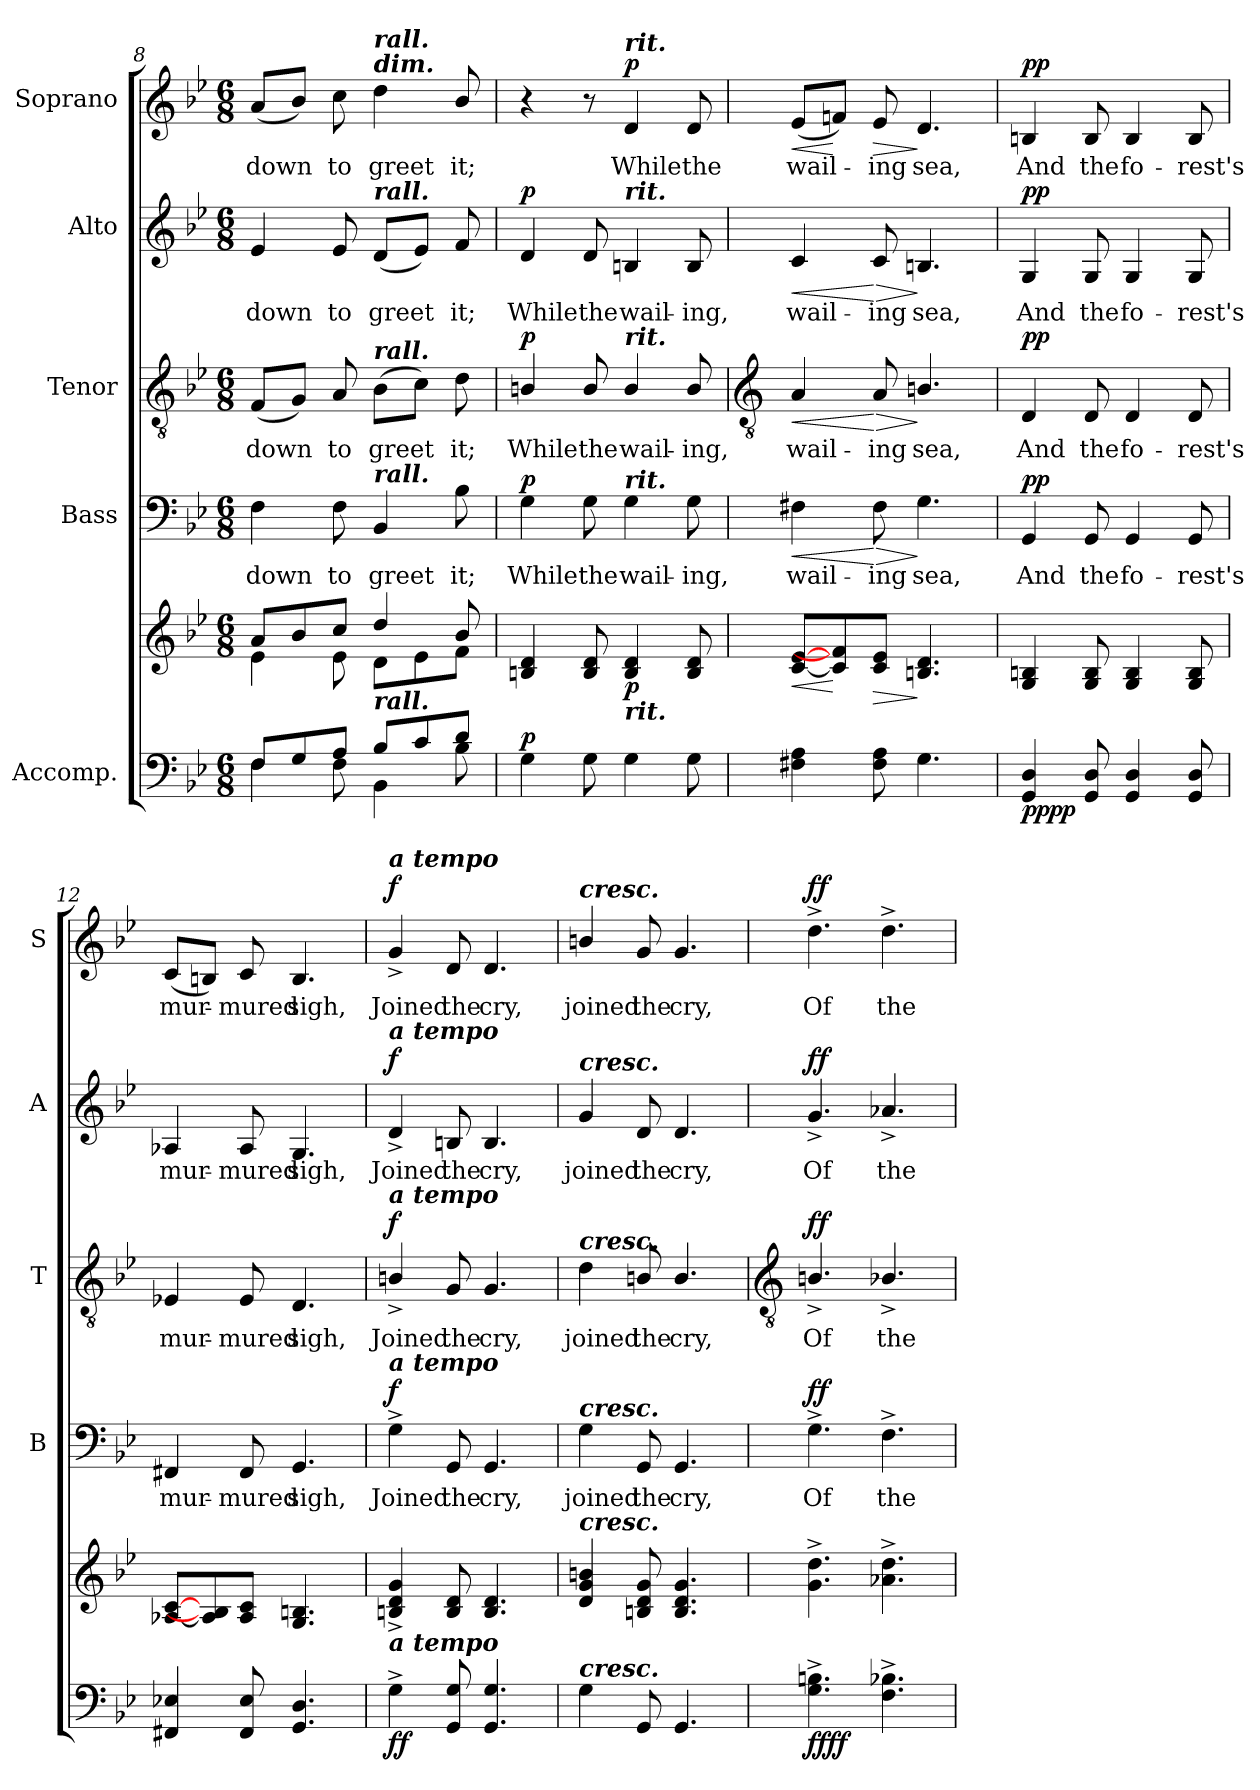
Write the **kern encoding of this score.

**kern	**kern	**dynam	**kern	**text	**dynam	**kern	**text	**dynam	**kern	**text	**dynam	**kern	**text	**dynam
*part5	*part5	*part5	*part4	*part4	*part4	*part3	*part3	*part3	*part2	*part2	*part2	*part1	*part1	*part1
*staff6	*staff5	*staff5/6	*staff4	*staff4	*staff4	*staff3	*staff3	*staff3	*staff2	*staff2	*staff2	*staff1	*staff1	*staff1
*I"Accomp.	*	*	*I"Bass	*	*	*I"Tenor	*	*	*I"Alto	*	*	*I"Soprano	*	*
*	*	*	*I'B	*	*	*I'T	*	*	*I'A	*	*	*I'S	*	*
*clefF4	*clefG2	*	*clefF4	*	*	*clefGv2	*	*	*clefG2	*	*	*clefG2	*	*
*k[b-e-]	*k[b-e-]	*	*k[b-e-]	*	*	*k[b-e-]	*	*	*k[b-e-]	*	*	*k[b-e-]	*	*
*B-:	*B-:	*	*B-:	*	*	*B-:	*	*	*B-:	*	*	*B-:	*	*
*M6/8	*M6/8	*	*M6/8	*	*	*M6/8	*	*	*M6/8	*	*	*M6/8	*	*
=8	=8	=8	=8	=8	=8	=8	=8	=8	=8	=8	=8	=8	=8	=8
*^	*^	*	*	*	*	*	*	*	*	*	*	*	*	*
!	!	!	!	!	!	!LO:LY:b	!	!	!LO:LY:b	!	!	!LO:LY:b	!	!	!LO:LY:b	!
8F/L	4F\	8a/L	4e-\	.	4F	down	.	(<8FL	down	.	4e-	down	.	(<8aL	down	.
8G/	.	8b-/	.	.	.	.	.	8GJ)	.	.	.	.	.	8b-J)	.	.
!	!	!	!	!	!	!LO:LY:b	!	!	!LO:LY:b	!	!	!LO:LY:b	!	!	!LO:LY:b	!
8A/J	8F\	8cc/J	8e-\	.	8F	to	.	8A	to	.	8e-	to	.	8cc	to	.
!	!	!	!	!	!	!	!	!	!	!	!	!	!	!LO:TX:a:Bi:t=dim.	!	!
!	!	!	!	!	!	!	!	!	!	!	!	!	!	!LO:TX:a:Bi:t=rall.	!	!
!	!	!	!	!	!	!	!	!	!	!	!LO:TX:a:Bi:t=rall.	!	!	!	!	!
!	!	!	!	!	!	!	!	!LO:TX:a:Bi:t=rall.	!	!	!	!	!	!	!	!
!	!	!	!	!	!LO:TX:a:Bi:t=rall.	!	!	!	!	!	!	!	!	!	!	!
!LO:TX:a:Bi:t=rall.	!	!	!	!	!	!	!	!	!	!	!	!	!	!	!	!
!	!	!	!	!	!	!LO:LY:b	!	!	!LO:LY:b	!	!	!LO:LY:b	!	!	!LO:LY:b	!
8B-/L	4BB-\	4dd/	8d\L	.	4BB-	greet	.	(>8B-L	greet	.	(<8dL	greet	.	4dd	greet	.
8c/	.	.	8e-\	.	.	.	.	8cJ)	.	.	8e-J)	.	.	.	.	.
!	!	!	!	!	!	!LO:LY:b	!	!	!LO:LY:b	!	!	!LO:LY:b	!	!	!LO:LY:b	!
8d/J	8B-\	8b-/	8f\J	.	8B-	it;	.	8d	it;	.	8f	it;	.	8b-/	it;	.
=9	=9	=9	=9	=9	=9	=9	=9	=9	=9	=9	=9	=9	=9	=9	=9	=9
!	!	!	!	!LO:DY:a=2	!	!LO:LY:b	!LO:DY:b	!	!LO:LY:b	!LO:DY:b	!	!LO:LY:b	!LO:DY:b	!	!	!
*v	*v	*	*	*	*	*	*	*	*	*	*	*	*	*	*	*
*	*v	*v	*	*	*	*	*	*	*	*	*	*	*	*	*
4G\	4Bn 4d	p	4G	While	p	4Bn/	While	p	4d	While	p	4r	.	.
!	!	!	!	!LO:LY:b	!	!	!LO:LY:b	!	!	!LO:LY:b	!	!	!	!
8G\	8B 8d	.	8G	the	.	8B/	the	.	8d	the	.	8r	.	.
!	!	!	!	!	!	!	!	!	!	!	!	!LO:TX:a:Bi:t=rit.	!	!
!	!	!	!	!	!	!	!	!	!LO:TX:a:Bi:t=rit.	!	!	!	!	!
!	!	!	!	!	!	!LO:TX:a:Bi:t=rit.	!	!	!	!	!	!	!	!
!	!	!	!LO:TX:a:Bi:t=rit.	!	!	!	!	!	!	!	!	!	!	!
!	!LO:TX:b:Bi:t=rit.	!	!	!	!	!	!	!	!	!	!	!	!	!
!	!	!LO:DY:b	!	!LO:LY:b	!	!	!LO:LY:b	!	!	!LO:LY:b	!	!	!LO:LY:b	!LO:DY:b
4G\	4B 4d	p	4G	wail-	.	4B/	wail-	.	4Bn	wail-	.	4d	While	p
!	!	!	!	!LO:LY:b	!	!	!LO:LY:b	!	!	!LO:LY:b	!	!	!LO:LY:b	!
8G\	8B 8d	.	8G	-ing,	.	8B/	-ing,	.	8B	-ing,	.	8d	the	.
!!LO:LB:g=z
=10	=10	=10	=10	=10	=10	=10	=10	=10	=10	=10	=10	=10	=10	=10
*	*	*	*	*	*	*clefGv2	*	*	*	*	*	*	*	*
!	!	!LO:HP:b	!	!LO:LY:b	!LO:HP:b	!	!LO:LY:b	!LO:HP:b	!	!LO:LY:b	!LO:HP:b	!	!LO:LY:b	!LO:HP:b
4F#X 4A	[8c [8e-L	<	4F#X	wail-	<	4A	wail-	<	4c	wail-	<	(<8e-L	wail-	<
.	8c] 8fn]	[	.	.	.	.	.	.	.	.	.	8fnJ)	.	[
!	!	!LO:HP:b	!	!LO:LY:b	!LO:HP:n=1:b	!	!LO:LY:b	!LO:HP:n=1:b	!	!LO:LY:b	!LO:HP:n=1:b	!	!LO:LY:b	!LO:HP:b
8F# 8A	8c 8e-J	>	8F#	-ing	[ >	8A	-ing	[ >	8c	-ing	[ >	8e-	ing	>
!	!	!	!	!LO:LY:b	!	!	!LO:LY:b	!	!	!LO:LY:b	!	!	!LO:LY:b	!
4.G	4.Bn 4.d	]	4.G	sea,	]	4.Bn/	sea,	]	4.Bn	sea,	]	4.d	sea,	]
=11	=11	=11	=11	=11	=11	=11	=11	=11	=11	=11	=11	=11	=11	=11
!	!	!LO:DY:b=2	!	!LO:LY:b	!	!	!LO:LY:b	!	!	!LO:LY:b	!	!	!LO:LY:b	!
!	!	!LO:DY:n=1:b	!	!	!LO:DY:b	!	!	!LO:DY:b	!	!	!LO:DY:b	!	!	!LO:DY:b
4GG/ 4D/	4G 4Bn	pp pp	4GG	And	pp	4D	And	pp	4G	And	pp	4Bn	And	pp
!	!	!	!	!LO:LY:b	!	!	!LO:LY:b	!	!	!LO:LY:b	!	!	!LO:LY:b	!
8GG/ 8D/	8G 8B	.	8GG	the	.	8D	the	.	8G	the	.	8B	the	.
!	!	!	!	!LO:LY:b	!	!	!LO:LY:b	!	!	!LO:LY:b	!	!	!LO:LY:b	!
4GG/ 4D/	4G 4B	.	4GG	fo-	.	4D	fo-	.	4G	fo-	.	4B	fo-	.
!	!	!	!	!LO:LY:b	!	!	!LO:LY:b	!	!	!LO:LY:b	!	!	!LO:LY:b	!
8GG/ 8D/	8G 8B	.	8GG	-rest's	.	8D	-rest's	.	8G	-rest's	.	8B	-rest's	.
=12	=12	=12	=12	=12	=12	=12	=12	=12	=12	=12	=12	=12	=12	=12
!	!	!	!	!LO:LY:b	!	!	!LO:LY:b	!	!	!LO:LY:b	!	!	!LO:LY:b	!
4FF#X/ 4E-X/	[8A-X [8cL	.	4FF#X	mur-	.	4E-X	mur-	.	4A-X	mur-	.	(<8cL	mur-	.
.	8A-] 8B]	.	.	.	.	.	.	.	.	.	.	8BnJ)	.	.
!	!	!	!	!LO:LY:b	!	!	!LO:LY:b	!	!	!LO:LY:b	!	!	!LO:LY:b	!
8FF#/ 8E-/	8A- 8cJ	.	8FF#	-mured	.	8E-	-mured	.	8A-	-mured	.	8c	mured	.
!	!	!	!	!LO:LY:b	!	!	!LO:LY:b	!	!	!LO:LY:b	!	!	!LO:LY:b	!
4.GG/ 4.D/	4.G 4.B	.	4.GG	sigh,	.	4.D	sigh,	.	4.G	sigh,	.	4.B	sigh,	.
=13	=13	=13	=13	=13	=13	=13	=13	=13	=13	=13	=13	=13	=13	=13
!	!	!	!	!	!	!	!	!	!	!	!	!LO:TX:a:Bi:t=a tempo	!	!
!	!	!	!	!	!	!	!	!	!LO:TX:a:Bi:t=a tempo	!	!	!	!	!
!	!	!	!	!	!	!LO:TX:a:Bi:t=a tempo	!	!	!	!	!	!	!	!
!	!	!	!LO:TX:a:Bi:t=a tempo	!	!	!	!	!	!	!	!	!	!	!
!LO:TX:a:Bi:t=a tempo	!	!	!	!	!	!	!	!	!	!	!	!	!	!
!	!	!LO:DY:b=2	!	!LO:LY:b	!	!	!LO:LY:b	!	!	!LO:LY:b	!	!	!LO:LY:b	!
!	!	!LO:DY:n=1:b	!	!	!LO:DY:b	!	!	!LO:DY:b	!	!	!LO:DY:b	!	!	!LO:DY:b
4G^	4Bn^ 4d^ 4g^	f f	4G^	Joined	f	4Bn^/	Joined	f	4d^	Joined	f	4g^	Joined	f
!	!	!	!	!LO:LY:b	!	!	!LO:LY:b	!	!	!LO:LY:b	!	!	!LO:LY:b	!
8GG 8G	8B 8d	.	8GG	the	.	8G	the	.	8Bn	the	.	8d	the	.
!	!	!	!	!LO:LY:b	!	!	!LO:LY:b	!	!	!LO:LY:b	!	!	!LO:LY:b	!
4.GG 4.G	4.B 4.d	.	4.GG	cry,	.	4.G	cry,	.	4.B	cry,	.	4.d	cry,	.
=14	=14	=14	=14	=14	=14	=14	=14	=14	=14	=14	=14	=14	=14	=14
!	!	!	!	!	!	!	!	!	!	!	!	!LO:TX:a:Bi:t=cresc.	!	!
!	!	!	!	!	!	!	!	!	!LO:TX:a:Bi:t=cresc.	!	!	!	!	!
!	!	!	!	!	!	!LO:TX:a:Bi:t=cresc.	!	!	!	!	!	!	!	!
!	!	!	!LO:TX:a:Bi:t=cresc.	!	!	!	!	!	!	!	!	!	!	!
!	!LO:TX:a:Bi:t=cresc.	!	!	!	!	!	!	!	!	!	!	!	!	!
!LO:TX:a:Bi:t=cresc.	!	!	!	!	!	!	!	!	!	!	!	!	!	!
!	!	!	!	!LO:LY:b	!	!	!LO:LY:b	!	!	!LO:LY:b	!	!	!LO:LY:b	!
4G	4d/ 4g/ 4bn/	.	4G	joined	.	4d	joined	.	4g	joined	.	4bn/	joined	.
!	!	!	!	!LO:LY:b	!	!	!LO:LY:b	!	!	!LO:LY:b	!	!	!LO:LY:b	!
8GG	8Bn 8d 8g	.	8GG	the	.	8Bn/	the	.	8d	the	.	8g	the	.
!	!	!	!	!LO:LY:b	!	!	!LO:LY:b	!	!	!LO:LY:b	!	!	!LO:LY:b	!
4.GG	4.B 4.d 4.g	.	4.GG	cry,	.	4.B/	cry,	.	4.d	cry,	.	4.g	cry,	.
!!LO:LB:g=z
=15	=15	=15	=15	=15	=15	=15	=15	=15	=15	=15	=15	=15	=15	=15
*	*	*	*	*	*	*clefGv2	*	*	*	*	*	*	*	*
!	!	!LO:DY:b=2	!	!LO:LY:b	!	!	!LO:LY:b	!	!	!LO:LY:b	!	!	!LO:LY:b	!
!	!	!LO:DY:n=1:b	!	!	!LO:DY:b	!	!	!LO:DY:b	!	!	!LO:DY:b	!	!	!LO:DY:b
4.G^ 4.Bn^	4.g^ 4.dd^	ff ff	4.G^	Of	ff	4.Bn^/	Of	ff	4.g^	Of	ff	4.dd^	Of	ff
!	!	!	!	!LO:LY:b	!	!	!LO:LY:b	!	!	!LO:LY:b	!	!	!LO:LY:b	!
4.F^ 4.B-X^	4.a-X^ 4.dd^	.	4.F^	the	.	4.B-X^/	the	.	4.a-X^	the	.	4.dd^	the	.
=	=	=	=	=	=	=	=	=	=	=	=	=	=	=
*-	*-	*-	*-	*-	*-	*-	*-	*-	*-	*-	*-	*-	*-	*-
